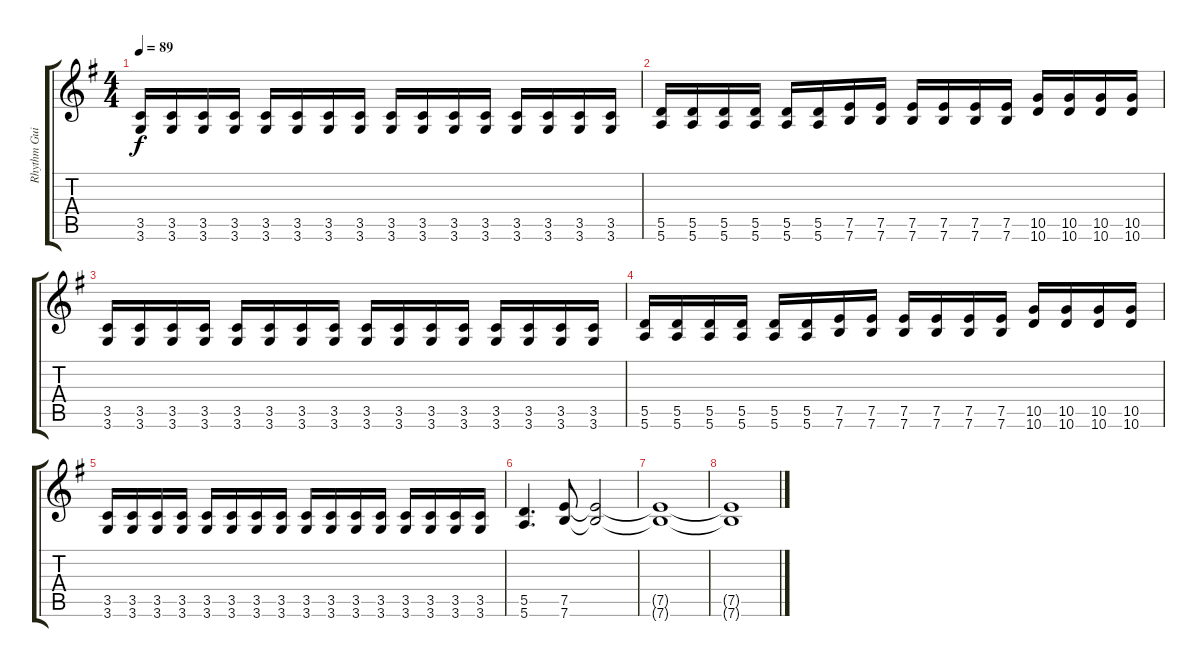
\track ("Rhythm Guitar" "Rhythm Gui") {instrument distortionguitar}
\staff {score tabs}
\tuning (E4 B3 G3 D3 A2 E2) {hide}
\ts (4 4)
\tempo 89
\clef g2
\ks g
(3.5 3.6).16{dy f} (3.5 3.6).16 (3.5 3.6).16 (3.5 3.6).16 (3.5 3.6).16 (3.5 3.6).16 (3.5 3.6).16 (3.5 3.6).16 (3.5 3.6).16 (3.5 3.6).16 (3.5 3.6).16 (3.5 3.6).16 (3.5 3.6).16 (3.5 3.6).16 (3.5 3.6).16 (3.5 3.6).16 |
(5.5 5.6).16 (5.5 5.6).16 (5.5 5.6).16 (5.5 5.6).16 (5.5 5.6).16 (5.5 5.6).16 (7.5 7.6).16 (7.5 7.6).16 (7.5 7.6).16 (7.5 7.6).16 (7.5 7.6).16 (7.5 7.6).16 (10.5 10.6).16 (10.5 10.6).16 (10.5 10.6).16 (10.5 10.6).16 |
(3.5 3.6).16 (3.5 3.6).16 (3.5 3.6).16 (3.5 3.6).16 (3.5 3.6).16 (3.5 3.6).16 (3.5 3.6).16 (3.5 3.6).16 (3.5 3.6).16 (3.5 3.6).16 (3.5 3.6).16 (3.5 3.6).16 (3.5 3.6).16 (3.5 3.6).16 (3.5 3.6).16 (3.5 3.6).16 |
(5.5 5.6).16 (5.5 5.6).16 (5.5 5.6).16 (5.5 5.6).16 (5.5 5.6).16 (5.5 5.6).16 (7.5 7.6).16 (7.5 7.6).16 (7.5 7.6).16 (7.5 7.6).16 (7.5 7.6).16 (7.5 7.6).16 (10.5 10.6).16 (10.5 10.6).16 (10.5 10.6).16 (10.5 10.6).16 |
(3.5 3.6).16 (3.5 3.6).16 (3.5 3.6).16 (3.5 3.6).16 (3.5 3.6).16 (3.5 3.6).16 (3.5 3.6).16 (3.5 3.6).16 (3.5 3.6).16 (3.5 3.6).16 (3.5 3.6).16 (3.5 3.6).16 (3.5 3.6).16 (3.5 3.6).16 (3.5 3.6).16 (3.5 3.6).16 |
(5.5 5.6).4{d} (7.5 7.6).8 (7.5{t} 7.6{t}).2 |
(7.5{t} 7.6{t}).1 |
(7.5{t} 7.6{t}).1
